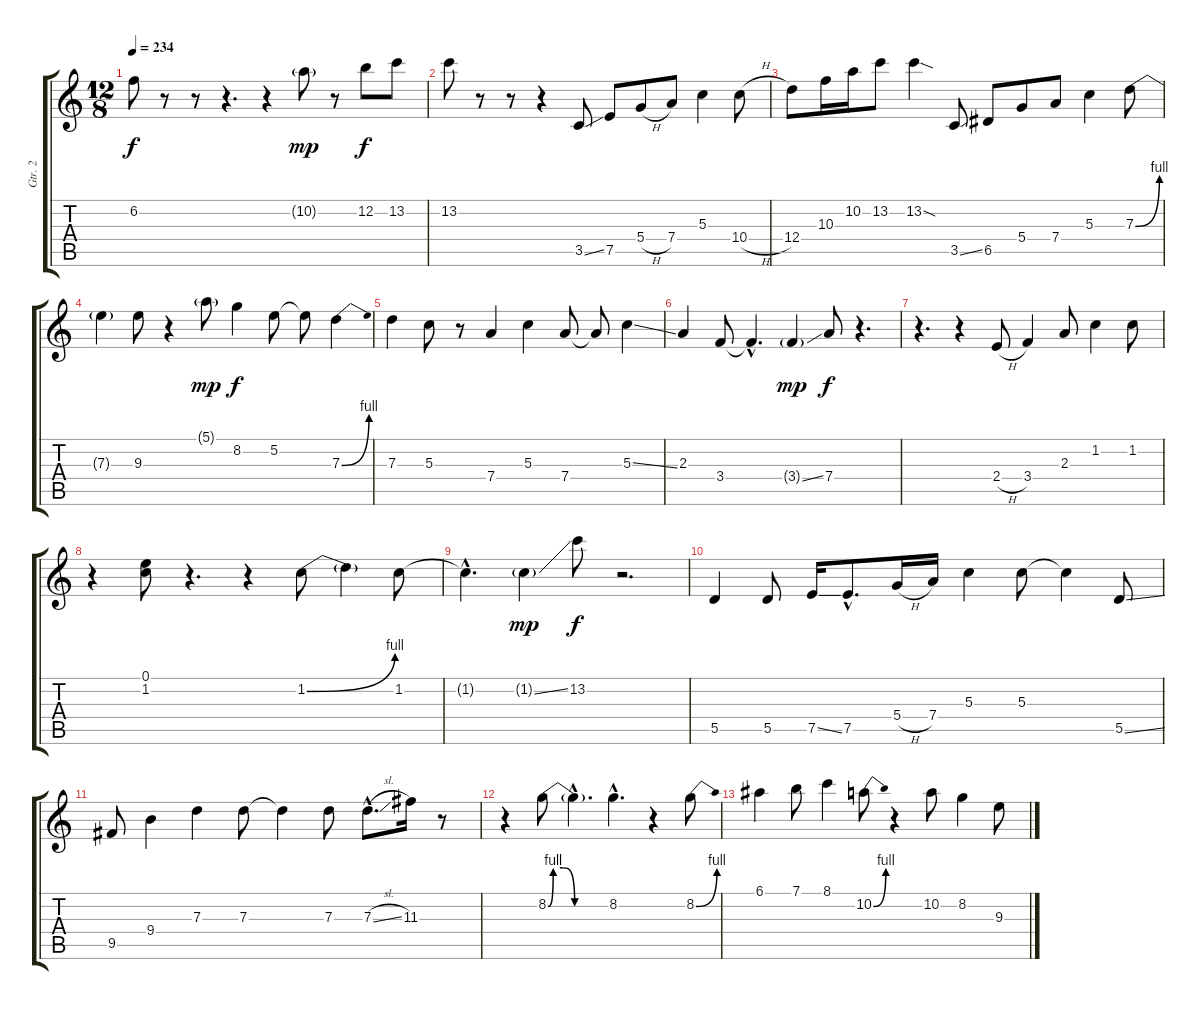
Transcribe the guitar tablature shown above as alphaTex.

\track ("Gtr. 2" "Gtr. 2") {instrument distortionguitar}
\staff {score tabs}
\tuning (E4 B3 G3 D3 A2 E2) {hide}
\ts (12 8)
\tempo 234
\clef g2
\ks c
6.2{t}.8{dy f} r.8 r.8 r.4{d} r.4 10.2{g}.8{dy mp} r.8 12.2.8{dy f} 13.2.8 |
13.2.8 r.8 r.8 r.4 3.5{ss}.8 7.5.8 5.4{h}.8 7.4.8 5.3.4 10.4{h}.8 |
12.4.8 10.3.16 10.2.16 13.2.8 13.2{sod}.4 3.5{ss}.8 6.5.8 5.4.8 7.4.8 5.3.4 7.3{be (bend 0 0 60 4)}.8 |
7.3{t}.4 9.3.8 r.4 5.1{g}.8{dy mp} 8.2.4{dy f} 5.2.8 5.2{t}.8 7.3{be (bend 0 0 60 4)}.4 |
7.3.4 5.3.8 r.8 7.4.4 5.3.4 7.4.8 7.4{t}.8 5.3{ss}.4 |
2.3.4 3.4.8 3.4{hac t}.4{d} 3.4{ss g}.4{dy mp} 7.4.8{dy f} r.4{d} |
r.4{d} r.4 2.4{h}.8 3.4.4 2.3.8 1.2.4 1.2.8 |
r.4 (0.1 1.2).8 r.4{d} r.4 1.2{be (bend 0 0 60 4)}.8 1.2{t}.4 1.2.8 |
1.2{hac t}.4{d} 1.2{ss g}.4{dy mp} 13.2.8{dy f} r.2{d} |
5.5.4 5.5.8 7.5{ss}.16 7.5{hac}.8{d} 5.4{h}.16 7.4.16 5.3.4 5.3.8 5.3{t}.4 5.5{ss}.8 |
9.5.8 9.4.4 7.3.4 7.3.8 7.3{t}.4 7.3.8 7.3{sl hac}.8{d} 11.3.16 r.8 |
r.4 8.2{be (custom 0 0 5 4 15 4 26 0 45 0 60 0)}.8 8.2{hac t}.4{d} 8.2{hac}.4{d} r.4 8.2{be (bend 0 0 60 4)}.8 |
6.1.4 7.1.8 8.1.4 10.2{be (bend 0 0 60 4)}.8 r.4 10.2.8 8.2.4 9.3.8
